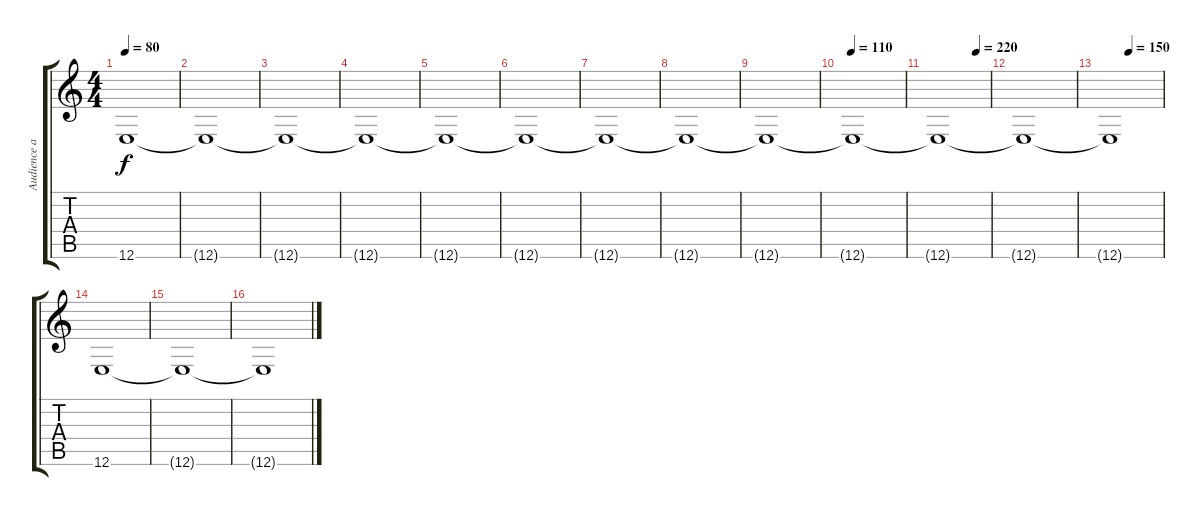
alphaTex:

\track ("Audience applause" "Audience a") {instrument applause}
\staff {score tabs}
\tuning (E4 B3 G3 D3 A2 E2) {hide}
\ts (4 4)
\tempo 80
\clef g2
\ks c
12.6{t}.1{dy f} |
12.6{t}.1 |
12.6{t}.1 |
12.6{t}.1 |
12.6{t}.1 |
12.6{t}.1 |
12.6{t}.1 |
12.6{t}.1 |
12.6{t}.1 |
\tempo 110
12.6{t}.1 |
\tempo (220 0.75)
12.6{t}.1 |
12.6{t}.1 |
\tempo (150 0.375)
12.6{t}.1 |
12.6.1{volume 8} |
12.6{t}.1 |
12.6{t}.1{volume 0}
